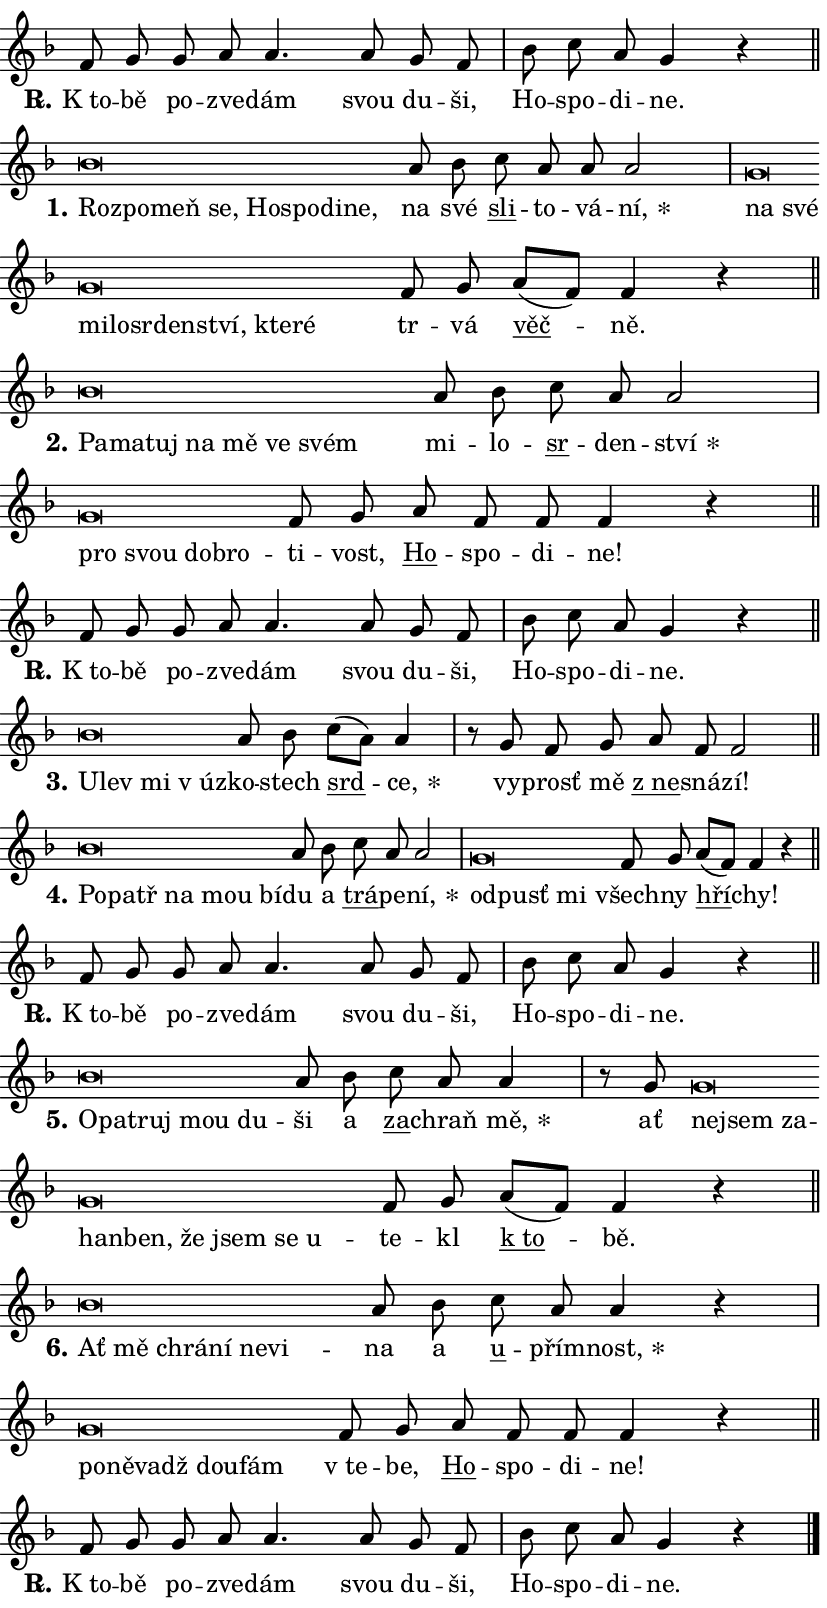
\version "2.24.0"
\header { tagline = "" }
\paper {
  indent = 0\cm
  top-margin = 0\cm
  right-margin = 0.13\cm % to fit lyric hyphens
  bottom-margin = 0\cm
  left-margin = 0\cm
  paper-width = 14\cm
  page-breaking = #ly:one-page-breaking
  system-system-spacing.basic-distance = #11
  score-system-spacing.basic-distance = #11
  ragged-last = ##f
}


%% Author: Thomas Morley
%% https://lists.gnu.org/archive/html/lilypond-user/2020-05/msg00002.html
#(define (line-position grob)
"Returns position of @var[grob} in current system:
   @code{'start}, if at first time-step
   @code{'end}, if at last time-step
   @code{'middle} otherwise
"
  (let* ((col (ly:item-get-column grob))
         (ln (ly:grob-object col 'left-neighbor))
         (rn (ly:grob-object col 'right-neighbor))
         (col-to-check-left (if (ly:grob? ln) ln col))
         (col-to-check-right (if (ly:grob? rn) rn col))
         (break-dir-left
           (and
             (ly:grob-property col-to-check-left 'non-musical #f)
             (ly:item-break-dir col-to-check-left)))
         (break-dir-right
           (and
             (ly:grob-property col-to-check-right 'non-musical #f)
             (ly:item-break-dir col-to-check-right))))
        (cond ((eqv? 1 break-dir-left) 'start)
              ((eqv? -1 break-dir-right) 'end)
              (else 'middle))))

#(define (tranparent-at-line-position vctor)
  (lambda (grob)
  "Relying on @code{line-position} select the relevant enry from @var{vctor}.
Used to determine transparency,"
    (case (line-position grob)
      ((end) (not (vector-ref vctor 0)))
      ((middle) (not (vector-ref vctor 1)))
      ((start) (not (vector-ref vctor 2))))))

noteHeadBreakVisibility =
#(define-music-function (break-visibility)(vector?)
"Makes @code{NoteHead}s transparent relying on @var{break-visibility}"
#{
  \override NoteHead.transparent =
    #(tranparent-at-line-position break-visibility)
#})

#(define delete-ledgers-for-transparent-note-heads
  (lambda (grob)
    "Reads whether a @code{NoteHead} is transparent.
If so this @code{NoteHead} is removed from @code{'note-heads} from
@var{grob}, which is supposed to be @code{LedgerLineSpanner}.
As a result ledgers are not printed for this @code{NoteHead}"
    (let* ((nhds-array (ly:grob-object grob 'note-heads))
           (nhds-list
             (if (ly:grob-array? nhds-array)
                 (ly:grob-array->list nhds-array)
                 '()))
           ;; Relies on the transparent-property being done before
           ;; Staff.LedgerLineSpanner.after-line-breaking is executed.
           ;; This is fragile ...
           (to-keep
             (remove
               (lambda (nhd)
                 (ly:grob-property nhd 'transparent #f))
               nhds-list)))
      ;; TODO find a better method to iterate over grob-arrays, similiar
      ;; to filter/remove etc for lists
      ;; For now rebuilt from scratch
      (set! (ly:grob-object grob 'note-heads)  '())
      (for-each
        (lambda (nhd)
          (ly:pointer-group-interface::add-grob grob 'note-heads nhd))
        to-keep))))

squashNotes = {
  \override NoteHead.X-extent = #'(-0.2 . 0.2)
  \override NoteHead.Y-extent = #'(-0.75 . 0)
  \override NoteHead.stencil =
    #(lambda (grob)
       (let ((pos (ly:grob-property grob 'staff-position)))
         (begin
           (if (< pos -7) (display "ERROR: Lower brevis then expected\n") (display ""))
           (if (<= pos -6) ly:text-interface::print ly:note-head::print))))
}
unSquashNotes = {
  \revert NoteHead.X-extent
  \revert NoteHead.Y-extent
  \revert NoteHead.stencil
}

hideNotes = \noteHeadBreakVisibility #begin-of-line-visible
unHideNotes = \noteHeadBreakVisibility #all-visible

% work-around for resetting accidentals
% https://lilypond.org/doc/v2.23/Documentation/notation/displaying-rhythms#unmetered-music
cadenzaMeasure = {
  \cadenzaOff
  \partial 1024 s1024
  \cadenzaOn
}

#(define-markup-command (accent layout props text) (markup?)
  "Underline accented syllable"
  (interpret-markup layout props
    #{\markup \override #'(offset . 4.3) \underline { #text }#}))

responsum = \markup \concat {
  "R" \hspace #-1.05 \path #0.1 #'((moveto 0 0.07) (lineto 0.9 0.8)) \hspace #0.05 "."
}

spaceSize = #0.6828661417322834 % exact space size for TeX Gyre Schola

\layout {
  \context {
    \Staff
    \remove "Time_signature_engraver"
    \override LedgerLineSpanner.after-line-breaking = #delete-ledgers-for-transparent-note-heads
  }
  \context {
    \Lyrics {
      \override LyricSpace.minimum-distance = \spaceSize
      \override LyricText.font-name = #"TeX Gyre Schola"
      \override LyricText.font-size = 1
      \override StanzaNumber.font-name = #"TeX Gyre Schola Bold"
      \override StanzaNumber.font-size = 1
    }
  }
  \context {
    \Score 
    \override NoteHead.text =
      #(lambda (grob) 
        (let ((pos (ly:grob-property grob 'staff-position)))
          #{\markup {
            \combine
              \halign #-0.55 \raise #(if (= pos -6) 0 0.5) \override #'(thickness . 2) \draw-line #'(3.2 . 0)
              \musicglyph "noteheads.sM1"
          }#}))
  }
}

% magnetic-lyrics.ily
%
%   written by
%     Jean Abou Samra <jean@abou-samra.fr>
%     Werner Lemberg <wl@gnu.org>
%
%   adapted by
%     Jiri Hon <jiri.hon@gmail.com>
%
% Version 2022-Apr-15

% https://www.mail-archive.com/lilypond-user@gnu.org/msg149350.html

#(define (Left_hyphen_pointer_engraver context)
   "Collect syllable-hyphen-syllable occurrences in lyrics and store
them in properties.  This engraver only looks to the left.  For
example, if the lyrics input is @code{foo -- bar}, it does the
following.

@itemize @bullet
@item
Set the @code{text} property of the @code{LyricHyphen} grob between
@q{foo} and @q{bar} to @code{foo}.

@item
Set the @code{left-hyphen} property of the @code{LyricText} grob with
text @q{foo} to the @code{LyricHyphen} grob between @q{foo} and
@q{bar}.
@end itemize

Use this auxiliary engraver in combination with the
@code{lyric-@/text::@/apply-@/magnetic-@/offset!} hook."
   (let ((hyphen #f)
         (text #f))
     (make-engraver
      (acknowledgers
       ((lyric-syllable-interface engraver grob source-engraver)
        (set! text grob)))
      (end-acknowledgers
       ((lyric-hyphen-interface engraver grob source-engraver)
        ;(when (not (grob::has-interface grob 'lyric-space-interface))
          (set! hyphen grob)));)
      ((stop-translation-timestep engraver)
       (when (and text hyphen)
         (ly:grob-set-object! text 'left-hyphen hyphen))
       (set! text #f)
       (set! hyphen #f)))))

#(define (lyric-text::apply-magnetic-offset! grob)
   "If the space between two syllables is less than the value in
property @code{LyricText@/.details@/.squash-threshold}, move the right
syllable to the left so that it gets concatenated with the left
syllable.

Use this function as a hook for
@code{LyricText@/.after-@/line-@/breaking} if the
@code{Left_@/hyphen_@/pointer_@/engraver} is active."
   (let ((hyphen (ly:grob-object grob 'left-hyphen #f)))
     (when hyphen
       (let ((left-text (ly:spanner-bound hyphen LEFT)))
         (when (grob::has-interface left-text 'lyric-syllable-interface)
           (let* ((common (ly:grob-common-refpoint grob left-text X))
                  (this-x-ext (ly:grob-extent grob common X))
                  (left-x-ext
                   (begin
                     ;; Trigger magnetism for left-text.
                     (ly:grob-property left-text 'after-line-breaking)
                     (ly:grob-extent left-text common X)))
                  ;; `delta` is the gap width between two syllables.
                  (delta (- (interval-start this-x-ext)
                            (interval-end left-x-ext)))
                  (details (ly:grob-property grob 'details))
                  (threshold (assoc-get 'squash-threshold details 0.2)))
             (when (< delta threshold)
               (let* (;; We have to manipulate the input text so that
                      ;; ligatures crossing syllable boundaries are not
                      ;; disabled.  For languages based on the Latin
                      ;; script this is essentially a beautification.
                      ;; However, for non-Western scripts it can be a
                      ;; necessity.
                      (lt (ly:grob-property left-text 'text))
                      (rt (ly:grob-property grob 'text))
                      (is-space (grob::has-interface hyphen 'lyric-space-interface))
                      (space (if is-space " " ""))
                      (extra-delta (if is-space spaceSize 0))
                      ;; Append new syllable.
                      (ltrt-space (if (and (string? lt) (string? rt))
                                (string-append lt space rt)
                                (make-concat-markup (list lt space rt))))
                      ;; Right-align `ltrt` to the right side.
                      (ltrt-space-markup (grob-interpret-markup
                               grob
                               (make-translate-markup
                                (cons (interval-length this-x-ext) 0)
                                (make-right-align-markup ltrt-space)))))
                 (begin
                   ;; Don't print `left-text`.
                   (ly:grob-set-property! left-text 'stencil #f)
                   ;; Set text and stencil (which holds all collected
                   ;; syllables so far) and shift it to the left.
                   (ly:grob-set-property! grob 'text ltrt-space)
                   (ly:grob-set-property! grob 'stencil ltrt-space-markup)
                   (ly:grob-translate-axis! grob (- (- delta extra-delta)) X))))))))))


#(define (lyric-hyphen::displace-bounds-first grob)
   ;; Make very sure this callback isn't triggered too early.
   (let ((left (ly:spanner-bound grob LEFT))
         (right (ly:spanner-bound grob RIGHT)))
     (ly:grob-property left 'after-line-breaking)
     (ly:grob-property right 'after-line-breaking)
     (ly:lyric-hyphen::print grob)))

squashThreshold = #0.4

\layout {
  \context {
    \Lyrics
    \consists #Left_hyphen_pointer_engraver
    \override LyricText.after-line-breaking =
      #lyric-text::apply-magnetic-offset!
    \override LyricHyphen.stencil = #lyric-hyphen::displace-bounds-first
    \override LyricText.details.squash-threshold = \squashThreshold
    \override LyricHyphen.minimum-distance = 0
    \override LyricHyphen.minimum-length = \squashThreshold
  }
}

squashText = \override LyricText.details.squash-threshold = 9999
unSquashText = \override LyricText.details.squash-threshold = \squashThreshold

leftText = \override LyricText.self-alignment-X = #LEFT
unLeftText = \revert LyricText.self-alignment-X

starOffset = #(lambda (grob) 
                (let ((x_offset (ly:self-alignment-interface::aligned-on-x-parent grob)))
                  (if (= x_offset 0) 0 (+ x_offset 1.2))))

star = #(define-music-function (syllable)(string?)
"Append star separator at the end of a syllable"
#{
  \once \override LyricText.X-offset = #starOffset
  \lyricmode { \markup {
    #syllable
    \override #'((font-name . "TeX Gyre Schola Bold")) \hspace #0.2 \lower #0.65 \larger "*"
  } }
#})

starAccent = #(define-music-function (syllable)(string?)
"Append star separator at the end of a syllable and make accent"
#{
  \once \override LyricText.X-offset = #starOffset
  \lyricmode { \markup {
    \accent #syllable
    \override #'((font-name . "TeX Gyre Schola Bold")) \hspace #0.2 \lower #0.65 \larger "*"
  } }
#})

breath = #(define-music-function (syllable)(string?)
"Append breathing indicator at the end of a syllable"
#{
  \lyricmode { \markup { #syllable "+" } }
#})

optionalBreath = #(define-music-function (syllable)(string?)
"Append optional breathing indicator at the end of a syllable"
#{
  \lyricmode { \markup { #syllable "(+)" } }
#})


\score {
    <<
        \new Voice = "melody" { \cadenzaOn \key f \major \relative { f'8 g \bar "" g a a4. \bar "" a8 g f \cadenzaMeasure \bar "|" bes c a g4 r \cadenzaMeasure \bar "||" \break } }
        \new Lyrics \lyricsto "melody" { \lyricmode { \set stanza = \responsum
"K to" -- bě po -- zve -- dám svou du -- ši, Ho -- spo -- di -- ne. } }
    >>
    \layout {}
}

\score {
    <<
        \new Voice = "melody" { \cadenzaOn \key f \major \relative { \squashNotes bes'\breve*1/16 \hideNotes \breve*1/16 \bar "" \breve*1/16 \bar "" \breve*1/16 \bar "" \breve*1/16 \bar "" \breve*1/16 \bar "" \breve*1/16 \breve*1/16 \bar "" \unHideNotes \unSquashNotes a8 bes \bar "" c a a a2 \cadenzaMeasure \bar "|" \squashNotes g\breve*1/16 \hideNotes \breve*1/16 \bar "" \breve*1/16 \bar "" \breve*1/16 \bar "" \breve*1/16 \bar "" \breve*1/16 \bar "" \breve*1/16 \bar "" \breve*1/16 \breve*1/16 \bar "" \unHideNotes \unSquashNotes f8 g \bar "" a[( f)] f4 r \cadenzaMeasure \bar "||" \break } }
        \new Lyrics \lyricsto "melody" { \lyricmode { \set stanza = "1."
\leftText Roz -- \squashText po -- meň se, Ho -- spo -- di -- ne, \unLeftText \unSquashText na své \markup \accent sli -- to -- vá -- \star ní, \leftText na \squashText své mi -- lo -- sr -- den -- ství, kte -- ré \unLeftText \unSquashText tr -- vá \markup \accent věč -- ně. } }
    >>
    \layout {}
}

\score {
    <<
        \new Voice = "melody" { \cadenzaOn \key f \major \relative { \squashNotes bes'\breve*1/16 \hideNotes \breve*1/16 \bar "" \breve*1/16 \bar "" \breve*1/16 \bar "" \breve*1/16 \bar "" \breve*1/16 \breve*1/16 \bar "" \unHideNotes \unSquashNotes a8 bes \bar "" c a a2 \cadenzaMeasure \bar "|" \squashNotes g\breve*1/16 \hideNotes \breve*1/16 \bar "" \breve*1/16 \breve*1/16 \bar "" \unHideNotes \unSquashNotes f8 g \bar "" a f f f4 r \cadenzaMeasure \bar "||" \break } }
        \new Lyrics \lyricsto "melody" { \lyricmode { \set stanza = "2."
\leftText Pa -- \squashText ma -- tuj na mě ve svém \unLeftText \unSquashText mi -- lo -- \markup \accent sr -- den -- \star ství \leftText pro \squashText svou dob -- ro -- \unLeftText \unSquashText ti -- vost, \markup \accent Ho -- spo -- di -- ne! } }
    >>
    \layout {}
}

\score {
    <<
        \new Voice = "melody" { \cadenzaOn \key f \major \relative { f'8 g \bar "" g a a4. \bar "" a8 g f \cadenzaMeasure \bar "|" bes c a g4 r \cadenzaMeasure \bar "||" \break } }
        \new Lyrics \lyricsto "melody" { \lyricmode { \set stanza = \responsum
"K to" -- bě po -- zve -- dám svou du -- ši, Ho -- spo -- di -- ne. } }
    >>
    \layout {}
}

\score {
    <<
        \new Voice = "melody" { \cadenzaOn \key f \major \relative { \squashNotes bes'\breve*1/16 \hideNotes \breve*1/16 \bar "" \breve*1/16 \breve*1/16 \bar "" \unHideNotes \unSquashNotes a8 bes \bar "" c[( a)] a4 \cadenzaMeasure \bar "|" r8 g f8 g \bar "" a f f2 \cadenzaMeasure \bar "||" \break } }
        \new Lyrics \lyricsto "melody" { \lyricmode { \set stanza = "3."
\leftText U -- \squashText lev mi "v úz" -- \unLeftText \unSquashText ko -- stech \markup \accent srd -- \star ce, vy -- prosť mě \markup \accent "z ne" -- sná -- zí! } }
    >>
    \layout {}
}

\score {
    <<
        \new Voice = "melody" { \cadenzaOn \key f \major \relative { \squashNotes bes'\breve*1/16 \hideNotes \breve*1/16 \bar "" \breve*1/16 \bar "" \breve*1/16 \breve*1/16 \bar "" \unHideNotes \unSquashNotes a8 bes \bar "" c a a2 \cadenzaMeasure \bar "|" \squashNotes g\breve*1/16 \hideNotes \breve*1/16 \breve*1/16 \bar "" \unHideNotes \unSquashNotes f8 g \bar "" a[( f)] f4 r \cadenzaMeasure \bar "||" \break } }
        \new Lyrics \lyricsto "melody" { \lyricmode { \set stanza = "4."
\leftText Po -- \squashText patř na mou bí -- \unLeftText \unSquashText du a \markup \accent trá -- pe -- \star ní, \leftText od -- \squashText pusť mi \unLeftText \unSquashText všech -- ny \markup \accent hří -- chy! } }
    >>
    \layout {}
}

\score {
    <<
        \new Voice = "melody" { \cadenzaOn \key f \major \relative { f'8 g \bar "" g a a4. \bar "" a8 g f \cadenzaMeasure \bar "|" bes c a g4 r \cadenzaMeasure \bar "||" \break } }
        \new Lyrics \lyricsto "melody" { \lyricmode { \set stanza = \responsum
"K to" -- bě po -- zve -- dám svou du -- ši, Ho -- spo -- di -- ne. } }
    >>
    \layout {}
}

\score {
    <<
        \new Voice = "melody" { \cadenzaOn \key f \major \relative { \squashNotes bes'\breve*1/16 \hideNotes \breve*1/16 \bar "" \breve*1/16 \bar "" \breve*1/16 \breve*1/16 \bar "" \unHideNotes \unSquashNotes a8 bes \bar "" c a a4 \cadenzaMeasure \bar "|" r8 g8 \squashNotes g\breve*1/16 \hideNotes \breve*1/16 \bar "" \breve*1/16 \bar "" \breve*1/16 \bar "" \breve*1/16 \bar "" \breve*1/16 \bar "" \breve*1/16 \bar "" \breve*1/16 \breve*1/16 \bar "" \unHideNotes \unSquashNotes f8 g \bar "" a[( f)] f4 r \cadenzaMeasure \bar "||" \break } }
        \new Lyrics \lyricsto "melody" { \lyricmode { \set stanza = "5."
\leftText O -- \squashText pa -- truj mou du -- \unLeftText \unSquashText ši a \markup \accent za -- chraň \star mě, ať \leftText nej -- \squashText sem za -- han -- ben, že jsem se u -- \unLeftText \unSquashText te -- kl \markup \accent "k to" -- bě. } }
    >>
    \layout {}
}

\score {
    <<
        \new Voice = "melody" { \cadenzaOn \key f \major \relative { \squashNotes bes'\breve*1/16 \hideNotes \breve*1/16 \bar "" \breve*1/16 \bar "" \breve*1/16 \bar "" \breve*1/16 \breve*1/16 \bar "" \unHideNotes \unSquashNotes a8 bes \bar "" c a a4 r \cadenzaMeasure \bar "|" \squashNotes g\breve*1/16 \hideNotes \breve*1/16 \bar "" \breve*1/16 \bar "" \breve*1/16 \breve*1/16 \bar "" \unHideNotes \unSquashNotes f8 g \bar "" a f f f4 r \cadenzaMeasure \bar "||" \break } }
        \new Lyrics \lyricsto "melody" { \lyricmode { \set stanza = "6."
\leftText Ať \squashText mě chrá -- ní ne -- vi -- \unLeftText \unSquashText na a \markup \accent u -- přím -- \star nost, \leftText po -- \squashText ně -- vadž dou -- fám \unLeftText \unSquashText "v te" -- be, \markup \accent Ho -- spo -- di -- ne! } }
    >>
    \layout {}
}

\score {
    <<
        \new Voice = "melody" { \cadenzaOn \key f \major \relative { f'8 g \bar "" g a a4. \bar "" a8 g f \cadenzaMeasure \bar "|" bes c a g4 r \cadenzaMeasure \bar "||" \break } \bar "|." }
        \new Lyrics \lyricsto "melody" { \lyricmode { \set stanza = \responsum
"K to" -- bě po -- zve -- dám svou du -- ši, Ho -- spo -- di -- ne. } }
    >>
    \layout {}
}
